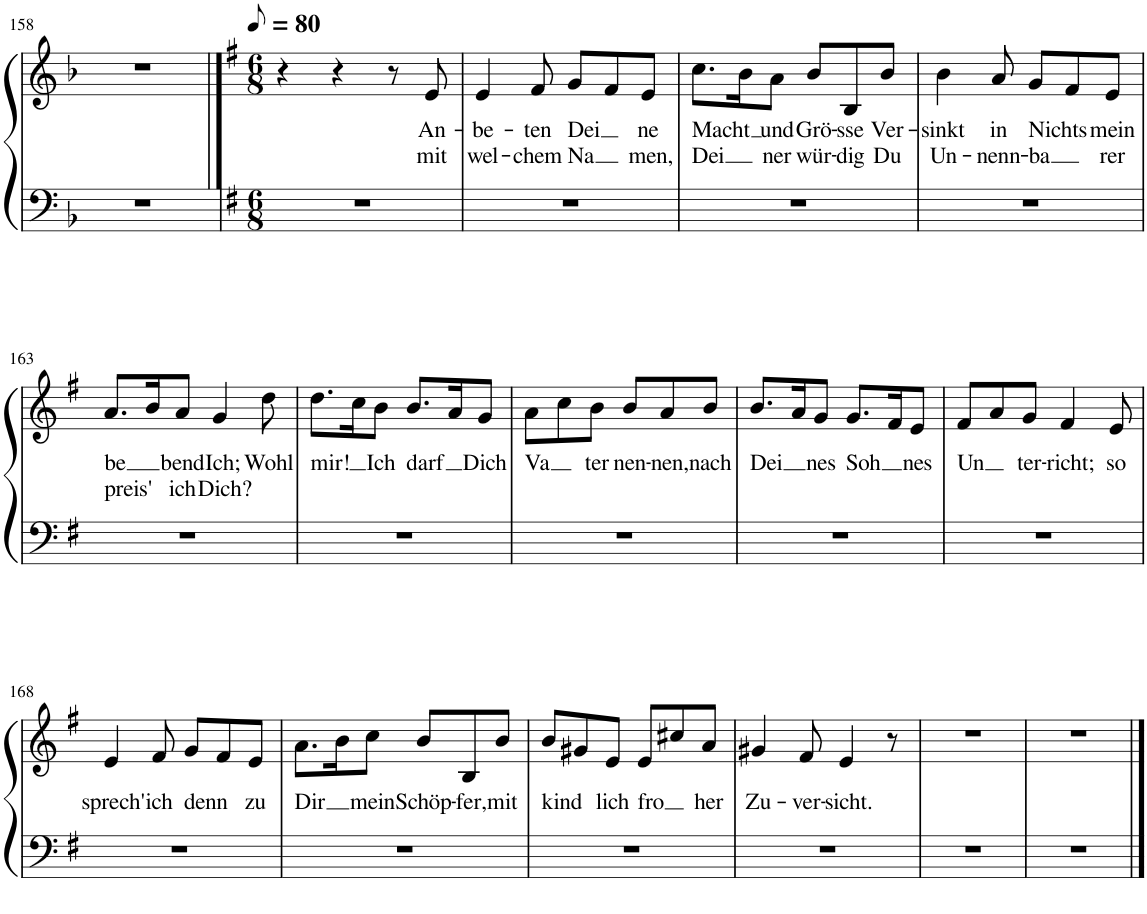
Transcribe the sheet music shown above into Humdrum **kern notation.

**kern	**kern	**text	**text
*part1	*part1	*part1	*part1
*staff2	*staff1	*staff1	*staff1
*I"Piano	*	*	*
*I'Pno.	*	*	*
!!LO:PB:g=z
*clefF4	*clefG2	*	*
*k[b-]	*k[b-]	*	*
*M3/4	*M3/4	*	*
=158	=158	=158	=158
2.r	2.r	.	.
==159	==159	==159	==159
*k[f#]	*k[f#]	*	*
*M6/8	*M6/8	*	*
*	*MM40	*	*
2.r	4r	.	.
.	4r	.	.
.	8r	.	.
!	!	!LO:LY:b	!LO:LY:b
.	8e/	An-	mit
=160	=160	=160	=160
!	!	!LO:LY:b	!LO:LY:b
2.r	4e/	-be-	wel-
!	!	!LO:LY:b	!LO:LY:b
.	8f#/	-ten	-chem
!	!	!LO:LY:b	!LO:LY:b
.	8g/L	Dei	-Na
.	8f#/	.	.
!	!	!LO:LY:b	!LO:LY:b
.	8e/J	ne	men,
=161	=161	=161	=161
!	!	!LO:LY:b	!LO:LY:b
2.r	8.cc\L	Macht	Dei
.	16b\K	.	.
!	!	!LO:LY:b	!LO:LY:b
.	8a\J	und	ner
!	!	!LO:LY:b	!LO:LY:b
.	8b/L	Grö-	wür-
!	!	!LO:LY:b	!LO:LY:b
.	8B/	-sse	-dig
!	!	!LO:LY:b	!LO:LY:b
.	8b/J	Ver-	Du
=162	=162	=162	=162
!	!	!LO:LY:b	!LO:LY:b
2.r	4b\	-sinkt	Un-
!	!	!LO:LY:b	!LO:LY:b
.	8a/	in	-nenn-
!	!	!LO:LY:b	!LO:LY:b
.	8g/L	Nichts	-ba
.	8f#/	.	.
!	!	!LO:LY:b	!LO:LY:b
.	8e/J	mein	rer
!!LO:LB:g=z
=163	=163	=163	=163
!	!	!LO:LY:b	!LO:LY:b
2.r	8.a/L	be	preis'
.	16b/K	.	.
!	!	!LO:LY:b	!LO:LY:b
.	8a/J	bend	ich
!	!	!LO:LY:b	!LO:LY:b
.	4g/	Ich;	Dich?
!	!	!LO:LY:b	!
.	8dd\	Wohl	.
=164	=164	=164	=164
!	!	!LO:LY:b	!
2.r	8.dd\L	mir!	.
.	16cc\K	.	.
!	!	!LO:LY:b	!
.	8b\J	Ich	.
!	!	!LO:LY:b	!
.	8.b/L	darf	.
.	16a/K	.	.
!	!	!LO:LY:b	!
.	8g/J	Dich	.
=165	=165	=165	=165
!	!	!LO:LY:b	!
2.r	8a\L	Va	.
.	8cc\	.	.
!	!	!LO:LY:b	!
.	8b\J	ter	.
!	!	!LO:LY:b	!
.	8b/L	nen-	.
!	!	!LO:LY:b	!
.	8a/	-nen,	.
!	!	!LO:LY:b	!
.	8b/J	nach	.
=166	=166	=166	=166
!	!	!LO:LY:b	!
2.r	8.b/L	Dei	.
.	16a/K	.	.
!	!	!LO:LY:b	!
.	8g/J	nes	.
!	!	!LO:LY:b	!
.	8.g/L	Soh	.
.	16f#/K	.	.
!	!	!LO:LY:b	!
.	8e/J	nes	.
=167	=167	=167	=167
!	!	!LO:LY:b	!
2.r	8f#/L	Un	.
.	8a/	.	.
!	!	!LO:LY:b	!
.	8g/J	ter-	.
!	!	!LO:LY:b	!
.	4f#/	-richt;	.
!	!	!LO:LY:b	!
.	8e/	so	.
!!LO:LB:g=z
=168	=168	=168	=168
!	!	!LO:LY:b	!
2.r	4e/	sprech'	.
!	!	!LO:LY:b	!
.	8f#/	ich	.
!	!	!LO:LY:b	!
.	8g/L	denn	.
.	8f#/	.	.
!	!	!LO:LY:b	!
.	8e/J	zu	.
=169	=169	=169	=169
!	!	!LO:LY:b	!
2.r	8.a\L	Dir	.
.	16b\K	.	.
!	!	!LO:LY:b	!
.	8cc\J	mein	.
!	!	!LO:LY:b	!
.	8b/L	Schöp-	.
!	!	!LO:LY:b	!
.	8B/	-fer,	.
!	!	!LO:LY:b	!
.	8b/J	mit	.
=170	=170	=170	=170
!	!	!LO:LY:b	!
2.r	8b/L	kind	.
.	8g#X/	.	.
!	!	!LO:LY:b	!
.	8e/J	lich	.
!	!	!LO:LY:b	!
.	8e/L	fro	.
.	8cc#X/	.	.
!	!	!LO:LY:b	!
.	8a/J	her	.
=171	=171	=171	=171
!	!	!LO:LY:b	!
2.r	4g#X/	Zu-	.
!	!	!LO:LY:b	!
.	8f#/	-ver-	.
!	!	!LO:LY:b	!
.	4e/	-sicht.	.
.	8r	.	.
=172	=172	=172	=172
2.r	2.r	.	.
=173	=173	=173	=173
2.r	2.r	.	.
==	==	==	==
*-	*-	*-	*-
